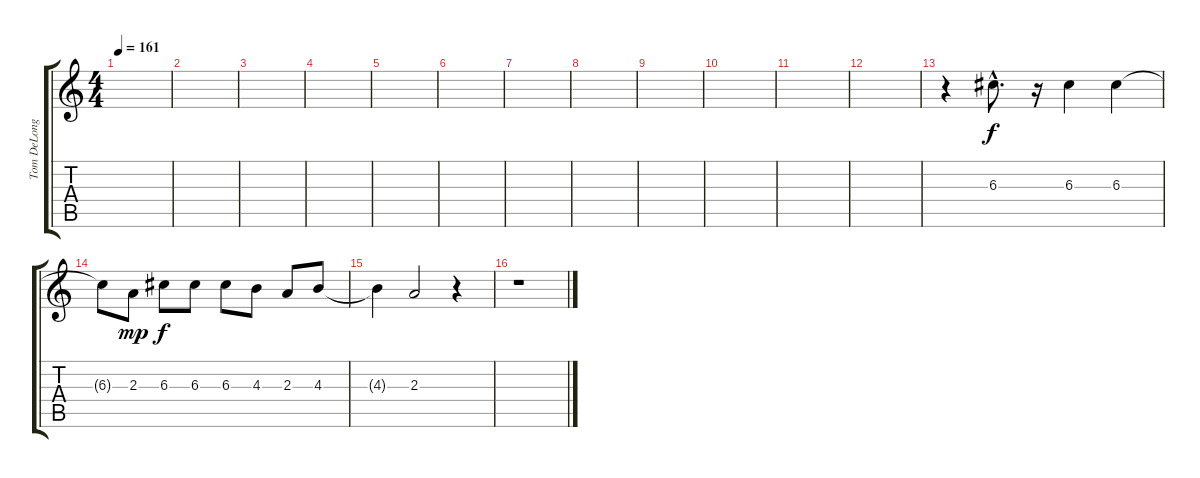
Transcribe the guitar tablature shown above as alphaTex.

\track ("Tom DeLonge - Vocal" "Tom DeLong") {instrument lead2sawtooth}
\staff {score tabs}
\tuning (E5 B4 G4 D4 A3 E3) {hide}
\ts (4 4)
\tempo 161
\clef g2
\ks c
|
|
|
|
|
|
|
|
|
|
|
|
r.4 6.3{hac}.8{d} r.16 6.3.4 6.3.4 |
6.3{t}.8 2.3.8{dy mp} 6.3.8{dy f} 6.3.8 6.3.8 4.3.8 2.3.8 4.3.8 |
4.3{t}.4 2.3.2 r.4 |
r.1
